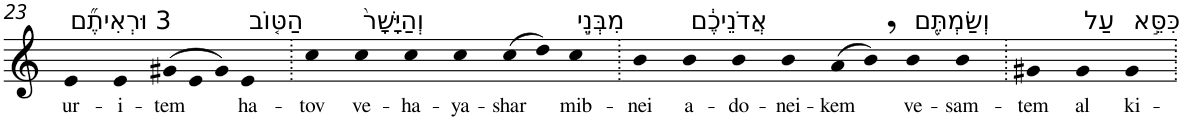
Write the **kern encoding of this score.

**kern	**text
*part1	*part1
*staff1	*staff1
*I"Piano	*
*I'Pno	*
!!LO:PB:g=z
*clefG2	*
*k[]	*
=23	=23
!LO:TX:a:t=3 וּרְאִיתֶ֞ם	!
!	!LO:LY:b
4e	ur-
!	!LO:LY:b
4e	-i-
*Xtuplet	*
!	!LO:LY:b
(>12g#X	-tem
12e	.
12g#)	.
!LO:TX:a:t=הַטּ֤וֹב	!
!	!LO:LY:b
4e	ha-
=24.	=24.
!	!LO:LY:b
4cc	-tov
!LO:TX:a:t=וְהַיָּשָׁר֙	!
!	!LO:LY:b
4cc	ve-
!	!LO:LY:b
4cc	-ha-
!	!LO:LY:b
4cc	-ya-
!	!LO:LY:b
(>8cc	-shar
8dd)	.
!LO:TX:a:t=מִבְּנֵ֣י	!
!	!LO:LY:b
4cc	mib-
=25.	=25.
!	!LO:LY:b
4b	-nei
!LO:TX:a:t=אֲדֹנֵיכֶ֔ם	!
!	!LO:LY:b
4b	a-
!	!LO:LY:b
4b	-do-
!	!LO:LY:b
4b	-nei-
!	!LO:LY:b
(>8a	-kem
8b,)	.
!LO:TX:a:t=וְשַׂמְתֶּ֖ם	!
!	!LO:LY:b
4b	ve-
!	!LO:LY:b
4b	-sam-
=26.	=26.
!	!LO:LY:b
4g#X	-tem
!LO:TX:a:t=עַל	!
!	!LO:LY:b
4g#	al
!LO:TX:a:t=כִּסֵּ֣א	!
!	!LO:LY:b
4g#	ki-
=.	=.
*-	*-
